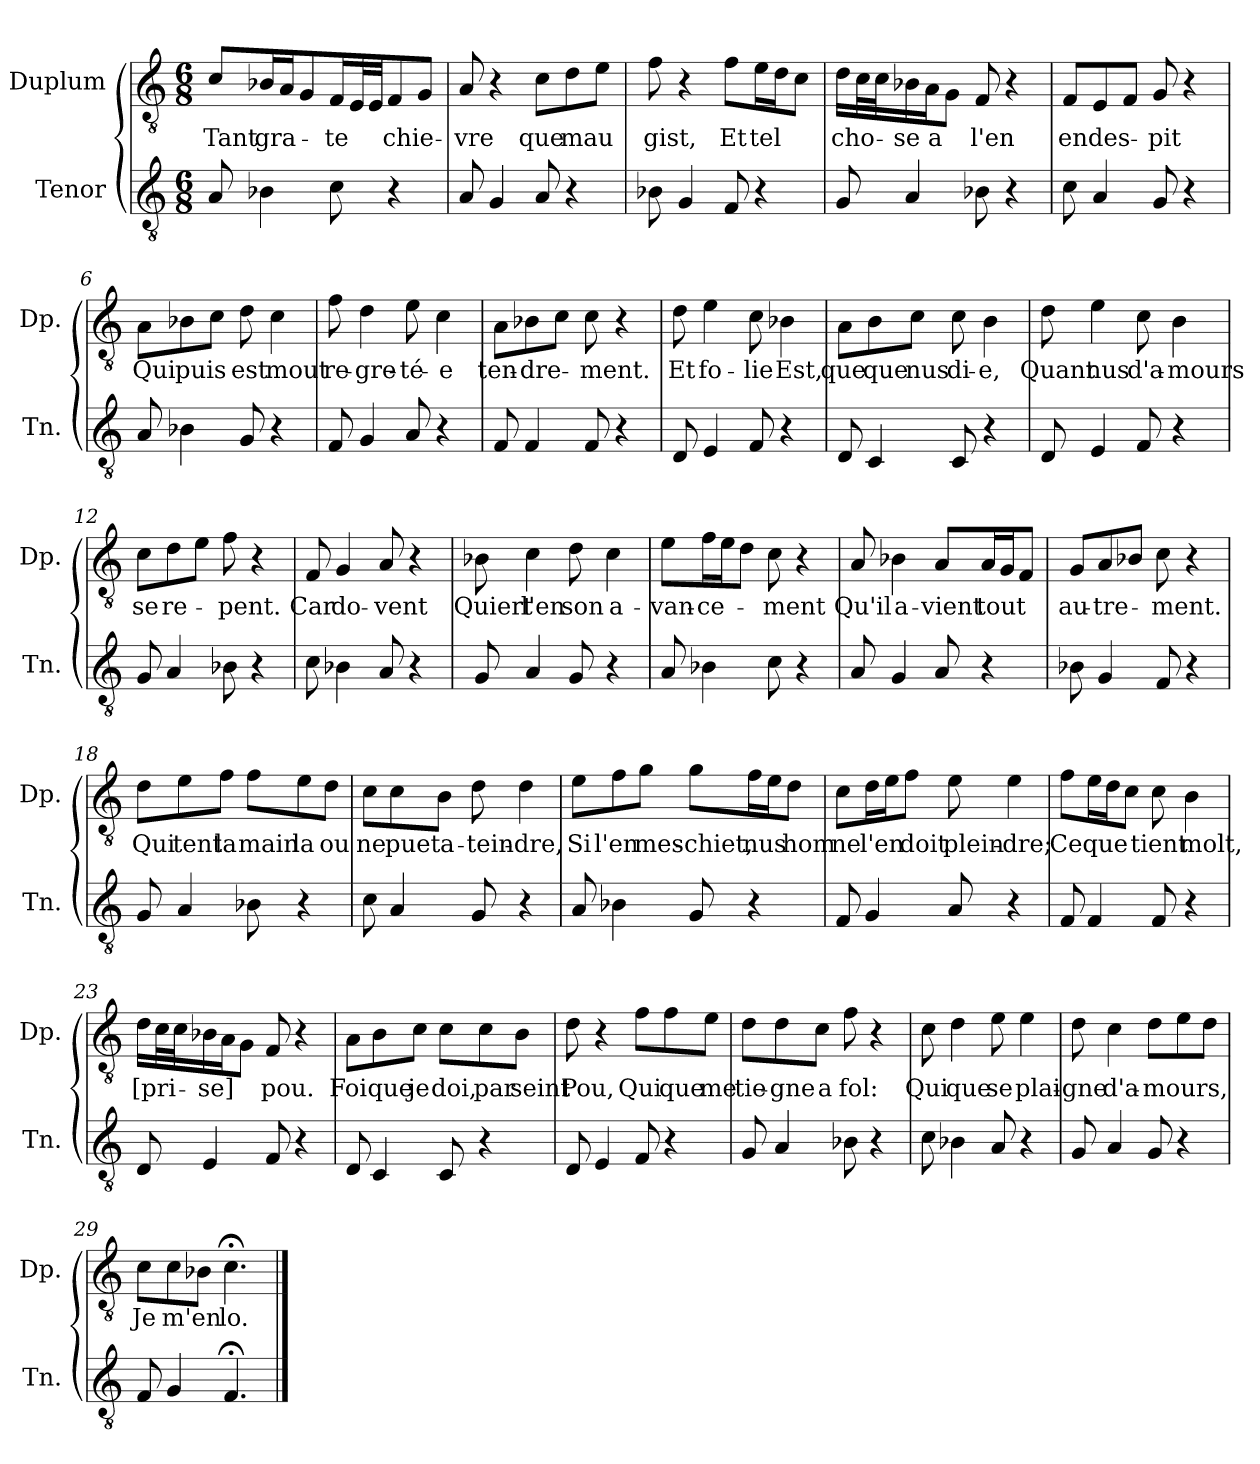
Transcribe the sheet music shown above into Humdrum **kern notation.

**kern	**kern	**text
*part2	*part1	*part1
*staff2	*staff1	*staff1
*I"Tenor	*I"Duplum	*
*I'Tn.	*I'Dp.	*
*clefGv2	*clefGv2	*
*k[]	*k[]	*
*M6/8	*M6/8	*
=1	=1	=1
!	!	!LO:LY:b
8A/	8c/L	Tant
!	!	!LO:LY:b
4B-X\	16B-X/L	gra-
.	16A/J	.
.	8G/J	.
!	!	!LO:LY:b
8c\	16F/LL	-te
*	*tremolo	*
.	32E/	.
.	32E/JJJ	.
*	*Xtremolo	*
!	!	!LO:LY:b
4r	8F/	chie-
.	8G/J	.
=2	=2	=2
!	!	!LO:LY:b
8A/	8A/	-vre
4G/	4r	.
!	!	!LO:LY:b
8A/	8c\L	que
!	!	!LO:LY:b
4r	8d\	mau
.	8e\J	.
=3	=3	=3
!	!	!LO:LY:b
8B-X\	8f\	gist,
4G/	4r	.
!	!	!LO:LY:b
8F/	8f\L	Et
!	!	!LO:LY:b
4r	16e\L	tel
.	16d\J	.
.	8c\J	.
=4	=4	=4
!	!	!LO:LY:b
8G/	16d\LL	cho-
*	*tremolo	*
.	32c\	.
.	32c\	.
*	*Xtremolo	*
!	!	!LO:LY:b
4A/	16B-i\	-se
!	!	!LO:LY:b
.	16A\J	a
.	8G\J	.
!	!	!LO:LY:b
8B-X\	8F/	l'en
4r	4r	.
=5	=5	=5
!	!	!LO:LY:b
8c\	8F/L	en
!	!	!LO:LY:b
4A/	8E/	des-
.	8F/J	.
!	!	!LO:LY:b
8G/	8G/	-pit
4r	4r	.
!!LO:LB:g=z
=6	=6	=6
!	!	!LO:LY:b
8A/	8A\L	Qui
!	!	!LO:LY:b
4B-X\	8B-i\	puis
.	8c\J	.
!	!	!LO:LY:b
8G/	8d\	est
!	!	!LO:LY:b
4r	4c\	mout
=7	=7	=7
!	!	!LO:LY:b
8F/	8f\	re-
!	!	!LO:LY:b
4G/	4d\	-gre-
!	!	!LO:LY:b
8A/	8e\	-té-
!	!	!LO:LY:b
4r	4c\	-e
=8	=8	=8
!	!	!LO:LY:b
8F/	8A\L	ten-
!	!	!LO:LY:b
4F/	8B-i\	-dre-
.	8c\J	.
!	!	!LO:LY:b
8F/	8c\	-ment.
4r	4r	.
=9	=9	=9
!	!	!LO:LY:b
8D/	8d\	Et
!	!	!LO:LY:b
4E/	4e\	fo-
!	!	!LO:LY:b
8F/	8c\	-lie
!	!	!LO:LY:b
4r	4B-i\	Est,
=10	=10	=10
!	!	!LO:LY:b
8D/	8A\L	que
!	!	!LO:LY:b
4C/	8B\	que
!	!	!LO:LY:b
.	8c\J	nus
!	!	!LO:LY:b
8C/	8c\	di-
!	!	!LO:LY:b
4r	4B\	-e,
!!LO:LB:g=z
=11	=11	=11
!	!	!LO:LY:b
8D/	8d\	Quant
!	!	!LO:LY:b
4E/	4e\	nus
!	!	!LO:LY:b
8F/	8c\	d'a-
!	!	!LO:LY:b
4r	4B\	-mours
=12	=12	=12
!	!	!LO:LY:b
8G/	8c\L	se
!	!	!LO:LY:b
4A/	8d\	re-
.	8e\J	.
!	!	!LO:LY:b
8B-X\	8f\	-pent.
4r	4r	.
=13	=13	=13
!	!	!LO:LY:b
8c\	8F/	Car
!	!	!LO:LY:b
4B-X\	4G/	do-
!	!	!LO:LY:b
8A/	8A/	-vent
4r	4r	.
=14	=14	=14
!	!	!LO:LY:b
8G/	8B-i\	Quiert
!	!	!LO:LY:b
4A/	4c\	l'en
!	!	!LO:LY:b
8G/	8d\	son
!	!	!LO:LY:b
4r	4c\	a-
=15	=15	=15
!	!	!LO:LY:b
8A/	8e\L	-van-
!	!	!LO:LY:b
4B-X\	16f\L	-ce-
.	16e\J	.
.	8d\J	.
!	!	!LO:LY:b
8c\	8c\	-ment
4r	4r	.
!!LO:LB:g=z
=16	=16	=16
!	!	!LO:LY:b
8A/	8A/	Qu'il
!	!	!LO:LY:b
4G/	4B-X\	a-
!	!	!LO:LY:b
8A/	8A/L	-vient
!	!	!LO:LY:b
4r	16A/L	tout
.	16G/J	.
.	8F/J	.
=17	=17	=17
!	!	!LO:LY:b
8B-X\	8G/L	au-
!	!	!LO:LY:b
4G/	8A/	-tre-
.	8B-X/J	.
!	!	!LO:LY:b
8F/	8c\	-ment.
4r	4r	.
=18	=18	=18
!	!	!LO:LY:b
8G/	8d\L	Qui
!	!	!LO:LY:b
4A/	8e\	tent
!	!	!LO:LY:b
.	8f\J	la
!	!	!LO:LY:b
8B-X\	8f\L	main
!	!	!LO:LY:b
4r	8e\	la
!	!	!LO:LY:b
.	8d\J	ou
=19	=19	=19
!	!	!LO:LY:b
8c\	8c\L	ne
!	!	!LO:LY:b
4A/	8c\	puet
!	!	!LO:LY:b
.	8B\J	a-
!	!	!LO:LY:b
8G/	8d\	-tein-
!	!	!LO:LY:b
4r	4d\	-dre,
!!LO:LB:g=z
=20	=20	=20
!	!	!LO:LY:b
8A/	8e\L	Si
!	!	!LO:LY:b
4B-X\	8f\	l'en
!	!	!LO:LY:b
.	8g\J	mes-
!	!	!LO:LY:b
8G/	8g\L	-chiet,
!	!	!LO:LY:b
4r	16f\L	nus
.	16e\J	.
!	!	!LO:LY:b
.	8d\J	hom
=21	=21	=21
!	!	!LO:LY:b
8F/	8c\L	ne
!	!	!LO:LY:b
4G/	16d\L	l'en
.	16e\J	.
!	!	!LO:LY:b
.	8f\J	doit
!	!	!LO:LY:b
8A/	8e\	plein-
!	!	!LO:LY:b
4r	4e\	-dre;
=22	=22	=22
!	!	!LO:LY:b
8F/	8f\L	Ce
!	!	!LO:LY:b
4F/	16e\L	que
.	16d\J	.
.	8c\J	.
!	!	!LO:LY:b
8F/	8c\	tient
!	!	!LO:LY:b
4r	4B\	molt,
=23	=23	=23
!	!	!LO:LY:b
8D/	16d\LL	[pri-
*	*tremolo	*
.	32c\	.
.	32c\	.
*	*Xtremolo	*
!	!	!LO:LY:b
4E/	16B-i\	-se]
.	16A\J	.
.	8G\J	.
!	!	!LO:LY:b
8F/	8F/	pou.
4r	4r	.
!!LO:PB:g=z
=24	=24	=24
!	!	!LO:LY:b
8D/	8A\L	Foi
!	!	!LO:LY:b
4C/	8B\	que
!	!	!LO:LY:b
.	8c\J	je
!	!	!LO:LY:b
8C/	8c\L	doi,
!	!	!LO:LY:b
4r	8c\	par
!	!	!LO:LY:b
.	8B\J	seint
=25	=25	=25
!	!	!LO:LY:b
8D/	8d\	Pou,
4E/	4r	.
!	!	!LO:LY:b
8F/	8f\L	Qui
!	!	!LO:LY:b
4r	8f\	que
!	!	!LO:LY:b
.	8e\J	me
=26	=26	=26
!	!	!LO:LY:b
8G/	8d\L	tie-
!	!	!LO:LY:b
4A/	8d\	-gne
!	!	!LO:LY:b
.	8c\J	a
!	!	!LO:LY:b
8B-i\	8f\	fol:
4r	4r	.
=27	=27	=27
!	!	!LO:LY:b
8c\	8c\	Qui
!	!	!LO:LY:b
4B-i\	4d\	que
!	!	!LO:LY:b
8A/	8e\	se
!	!	!LO:LY:b
4r	4e\	plai-
=28	=28	=28
!	!	!LO:LY:b
8G/	8d\	-gne
!	!	!LO:LY:b
4A/	4c\	d'a-
!	!	!LO:LY:b
8G/	8d\L	-mours,
4r	8e\	.
.	8d\J	.
!!LO:LB:g=z
=29	=29	=29
!	!	!LO:LY:b
8F/	8c\L	Je
!	!	!LO:LY:b
4G/	8c\	m'en
.	8B-X\J	.
!	!	!LO:LY:b
4.F;</	4.c;<\	lo.
==	==	==
*-	*-	*-
